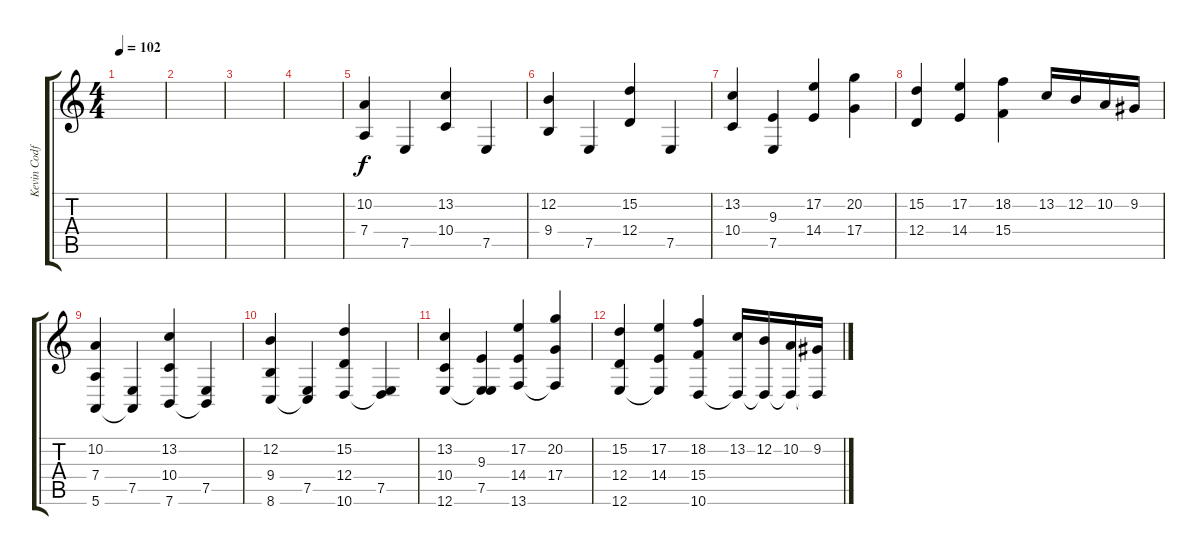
\track ("Kevin Codfert" "Kevin Codf") {instrument stringensemble1}
\staff {score tabs}
\tuning (E4 B3 G3 D3 A2 E2) {hide}
\ts (4 4)
\tempo 102
\clef g2
\ks c
|
|
|
|
(10.2 7.4).4 7.5.4 (13.2 10.4).4 7.5.4 |
(12.2 9.4).4 7.5.4 (15.2 12.4).4 7.5.4 |
(13.2 10.4).4 (9.3 7.5).4 (17.2 14.4).4 (20.2 17.4).4 |
(15.2 12.4).4 (17.2 14.4).4 (18.2 15.4).4 13.2.16 12.2.16 10.2.16 9.2.16 |
(10.2 7.4 5.6).4 (7.5 5.6{t}).4 (13.2 10.4 7.6).4 (7.5 7.6{t}).4 |
(12.2 9.4 8.6).4 (7.5 8.6{t}).4 (15.2 12.4 10.6).4 (7.5 10.6{t}).4 |
(13.2 10.4 12.6).4 (9.3 7.5 12.6{t}).4 (17.2 14.4 13.6).4 (20.2 17.4 13.6{t}).4 |
(15.2 12.4 12.6).4 (17.2 14.4 12.6{t}).4 (18.2 15.4 10.6).4 (13.2 10.6{t}).16 (12.2 10.6{t}).16 (10.2 10.6{t}).16 (9.2 10.6{t}).16
